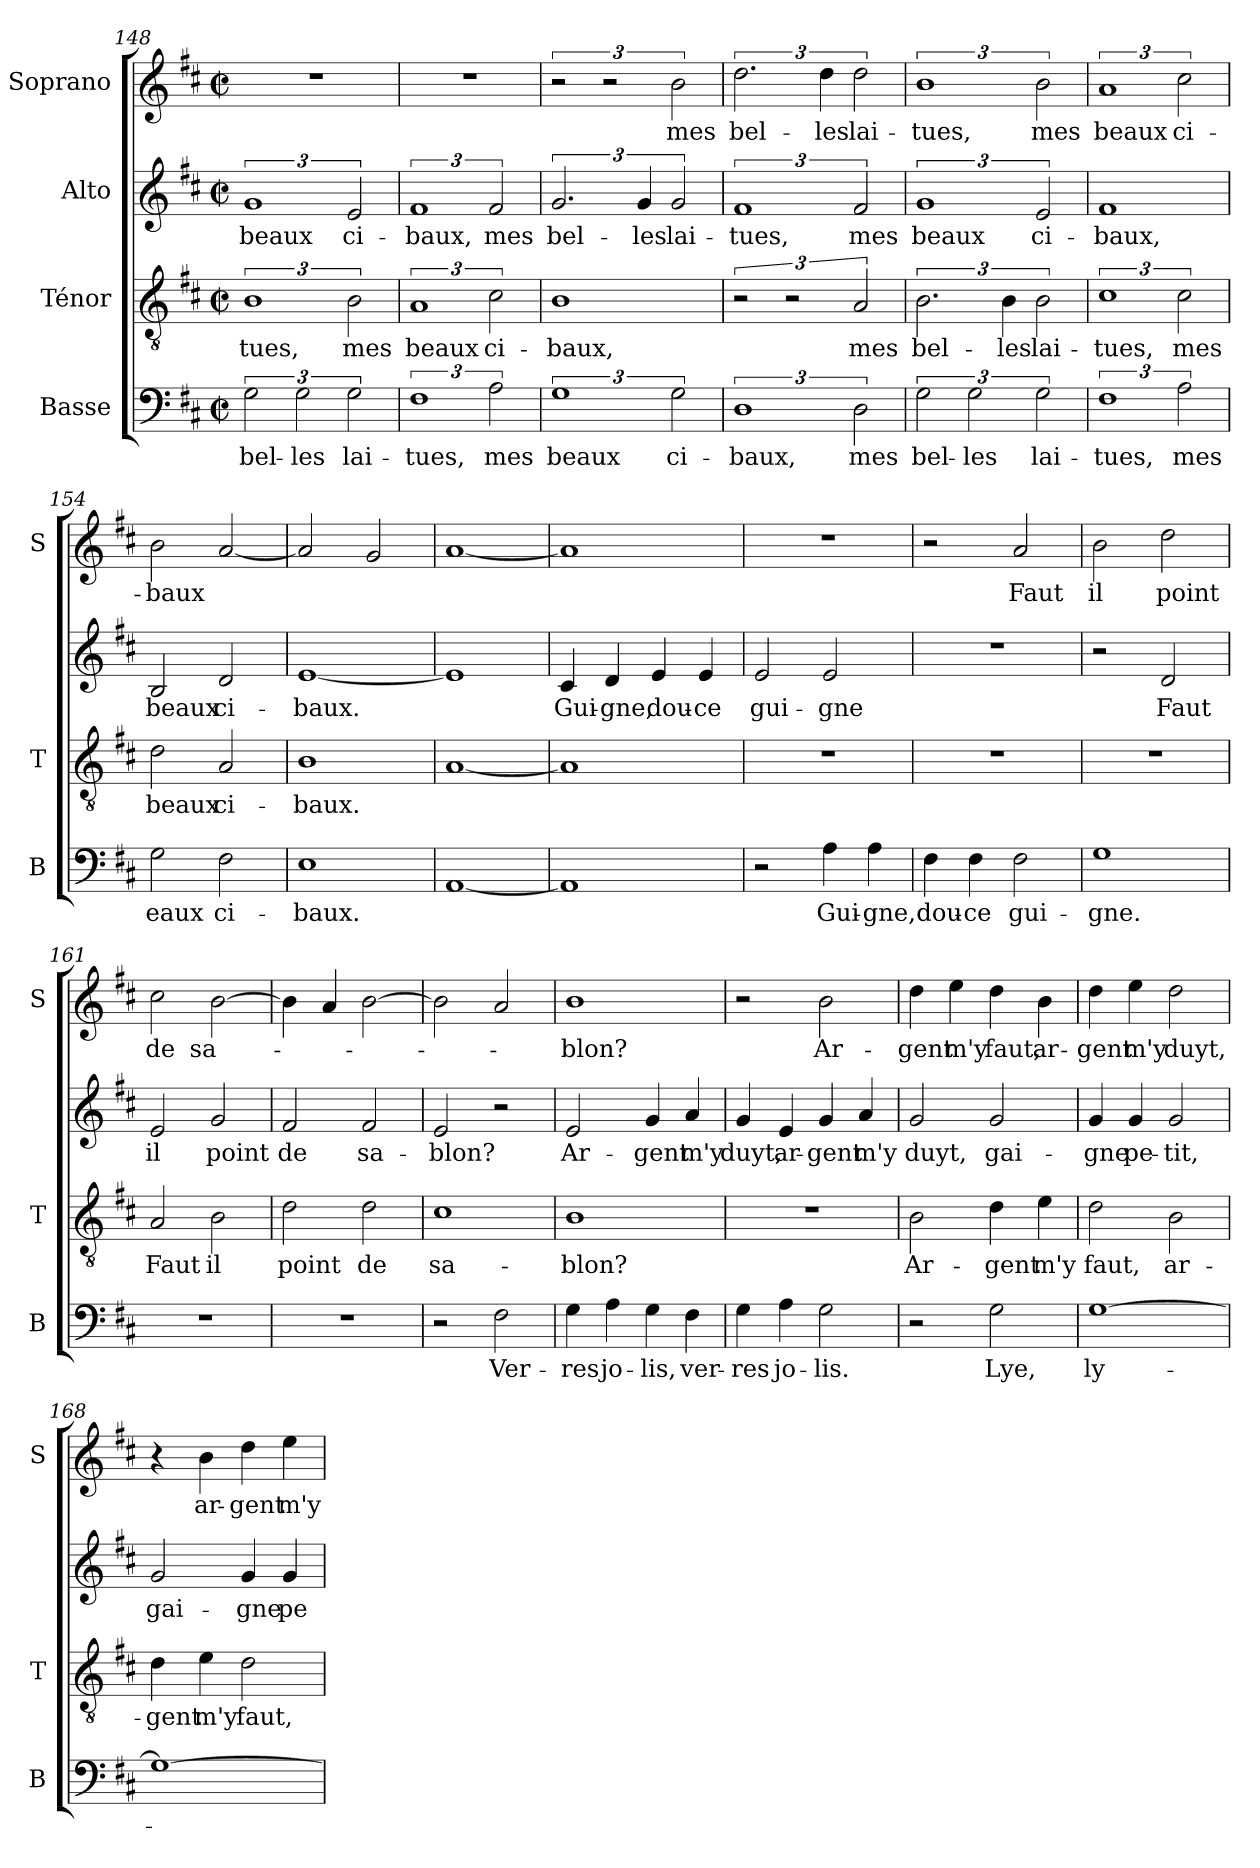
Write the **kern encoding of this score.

**kern	**text	**kern	**text	**kern	**text	**kern	**text
*part4	*part4	*part3	*part3	*part2	*part2	*part1	*part1
*staff4	*staff4	*staff3	*staff3	*staff2	*staff2	*staff1	*staff1
*I"Basse	*	*I"Ténor	*	*I"Alto	*	*I"Soprano	*
*I'B	*	*I'T	*	*	*	*I'S	*
*clefF4	*	*clefGv2	*	*clefG2	*	*clefG2	*
*k[f#c#]	*	*k[f#c#]	*	*k[f#c#]	*	*k[f#c#]	*
*M4/4	*	*M4/4	*	*M4/4	*	*M4/4	*
*met(c|)	*	*met(c|)	*	*met(c|)	*	*met(c|)	*
=148	=148	=148	=148	=148	=148	=148	=148
!	!LO:LY:b	!	!LO:LY:b	!	!LO:LY:b	!	!
3G\	bel-	3%2B	-tues,	3%2g	beaux	1r	.
!	!LO:LY:b	!	!	!	!	!	!
3G\	-les	.	.	.	.	.	.
!	!LO:LY:b	!	!LO:LY:b	!	!LO:LY:b	!	!
3G\	lai-	3B\	mes	3e/	ci-	.	.
=149	=149	=149	=149	=149	=149	=149	=149
!	!LO:LY:b	!	!LO:LY:b	!	!LO:LY:b	!	!
3%2F#	-tues,	3%2A	beaux	3%2f#	-baux,	1r	.
!	!LO:LY:b	!	!LO:LY:b	!	!LO:LY:b	!	!
3A\	mes	3c#\	ci-	3f#/	mes	.	.
=150	=150	=150	=150	=150	=150	=150	=150
!	!LO:LY:b	!	!LO:LY:b	!	!LO:LY:b	!	!
3%2G	beaux	1B	-baux,	3.g/	bel-	3r	.
.	.	.	.	.	.	3r	.
!	!	!	!	!	!LO:LY:b	!	!
.	.	.	.	6g/	-les	.	.
!	!LO:LY:b	!	!	!	!LO:LY:b	!	!LO:LY:b
3G\	ci-	.	.	3g/	lai-	3b\	mes
=151	=151	=151	=151	=151	=151	=151	=151
!	!LO:LY:b	!	!	!	!LO:LY:b	!	!LO:LY:b
3%2D	-baux,	3r	.	3%2f#	-tues,	3.dd\	bel-
.	.	3r	.	.	.	.	.
!	!	!	!	!	!	!	!LO:LY:b
.	.	.	.	.	.	6dd\	-les
!	!LO:LY:b	!	!LO:LY:b	!	!LO:LY:b	!	!LO:LY:b
3D\	mes	3A/	mes	3f#/	mes	3dd\	lai-
!!LO:LB:g=z
=152	=152	=152	=152	=152	=152	=152	=152
!	!LO:LY:b	!	!LO:LY:b	!	!LO:LY:b	!	!LO:LY:b
3G\	bel-	3.B\	bel-	3%2g	beaux	3%2b	-tues,
!	!LO:LY:b	!	!	!	!	!	!
3G\	-les	.	.	.	.	.	.
!	!	!	!LO:LY:b	!	!	!	!
.	.	6B\	-les	.	.	.	.
!	!LO:LY:b	!	!LO:LY:b	!	!LO:LY:b	!	!LO:LY:b
3G\	lai-	3B\	lai-	3e/	ci-	3b\	mes
=153	=153	=153	=153	=153	=153	=153	=153
!	!LO:LY:b	!	!LO:LY:b	!	!LO:LY:b	!	!LO:LY:b
3%2F#	-tues,	3%2c#	-tues,	1f#	-baux,	3%2a	beaux
!	!LO:LY:b	!	!LO:LY:b	!	!	!	!LO:LY:b
3A\	mes	3c#\	mes	.	.	3cc#\	ci-
=154	=154	=154	=154	=154	=154	=154	=154
!	!LO:LY:b	!	!LO:LY:b	!	!LO:LY:b	!	!LO:LY:b
2G\	eaux	2d\	beaux	2B/	beaux	2b\	-baux
!	!LO:LY:b	!	!LO:LY:b	!	!LO:LY:b	!	!
2F#\	ci-	2A/	ci-	2d/	ci-	[2a/	.
=155	=155	=155	=155	=155	=155	=155	=155
!	!LO:LY:b	!	!LO:LY:b	!	!LO:LY:b	!	!
1E	-baux.	1B	-baux.	[1e	-baux.	2a/]	.
.	.	.	.	.	.	2g/	.
=156	=156	=156	=156	=156	=156	=156	=156
[1AA	.	[1A	.	1e]	.	[1a	.
=157	=157	=157	=157	=157	=157	=157	=157
!	!	!	!	!	!LO:LY:b	!	!
1AA]	.	1A]	.	4c#/	Gui-	1a]	.
!	!	!	!	!	!LO:LY:b	!	!
.	.	.	.	4d/	-gne,	.	.
!	!	!	!	!	!LO:LY:b	!	!
.	.	.	.	4e/	dou-	.	.
!	!	!	!	!	!LO:LY:b	!	!
.	.	.	.	4e/	-ce	.	.
=158	=158	=158	=158	=158	=158	=158	=158
!	!	!	!	!	!LO:LY:b	!	!
2r	.	1r	.	2e/	gui-	1r	.
!	!LO:LY:b	!	!	!	!LO:LY:b	!	!
4A\	Gui-	.	.	2e/	-gne	.	.
!	!LO:LY:b	!	!	!	!	!	!
4A\	-gne,	.	.	.	.	.	.
=159	=159	=159	=159	=159	=159	=159	=159
!	!LO:LY:b	!	!	!	!	!	!
4F#\	dou-	1r	.	1r	.	2r	.
!	!LO:LY:b	!	!	!	!	!	!
4F#\	-ce	.	.	.	.	.	.
!	!LO:LY:b	!	!	!	!	!	!LO:LY:b
2F#\	gui-	.	.	.	.	2a/	Faut
=160	=160	=160	=160	=160	=160	=160	=160
!	!LO:LY:b	!	!	!	!	!	!LO:LY:b
1G	-gne.	1r	.	2r	.	2b\	il
!	!	!	!	!	!LO:LY:b	!	!LO:LY:b
.	.	.	.	2d/	Faut	2dd\	point
=161	=161	=161	=161	=161	=161	=161	=161
!	!	!	!LO:LY:b	!	!LO:LY:b	!	!LO:LY:b
1r	.	2A/	Faut	2e/	il	2cc#\	de
!	!	!	!LO:LY:b	!	!LO:LY:b	!	!LO:LY:b
.	.	2B\	il	2g/	point	[2b\	sa-
!!LO:PB:g=z
=162	=162	=162	=162	=162	=162	=162	=162
!	!	!	!LO:LY:b	!	!LO:LY:b	!	!
1r	.	2d\	point	2f#/	de	4b\]	.
.	.	.	.	.	.	4a/	.
!	!	!	!LO:LY:b	!	!LO:LY:b	!	!
.	.	2d\	de	2f#/	sa-	[2b\	.
=163	=163	=163	=163	=163	=163	=163	=163
!	!	!	!LO:LY:b	!	!LO:LY:b	!	!
2r	.	1c#	sa-	2e/	-blon?	2b\]	.
!	!LO:LY:b	!	!	!	!	!	!
2F#\	Ver-	.	.	2r	.	2a/	.
=164	=164	=164	=164	=164	=164	=164	=164
!	!LO:LY:b	!	!LO:LY:b	!	!LO:LY:b	!	!LO:LY:b
4G\	-res	1B	-blon?	2e/	Ar-	1b	-blon?
!	!LO:LY:b	!	!	!	!	!	!
4A\	jo-	.	.	.	.	.	.
!	!LO:LY:b	!	!	!	!LO:LY:b	!	!
4G\	-lis,	.	.	4g/	-gent	.	.
!	!LO:LY:b	!	!	!	!LO:LY:b	!	!
4F#\	ver-	.	.	4a/	m'y	.	.
=165	=165	=165	=165	=165	=165	=165	=165
!	!LO:LY:b	!	!	!	!LO:LY:b	!	!
4G\	-res	1r	.	4g/	duyt,	2r	.
!	!LO:LY:b	!	!	!	!LO:LY:b	!	!
4A\	jo-	.	.	4e/	ar-	.	.
!	!LO:LY:b	!	!	!	!LO:LY:b	!	!LO:LY:b
2G\	-lis.	.	.	4g/	-gent	2b\	Ar-
!	!	!	!	!	!LO:LY:b	!	!
.	.	.	.	4a/	m'y	.	.
=166	=166	=166	=166	=166	=166	=166	=166
!	!	!	!LO:LY:b	!	!LO:LY:b	!	!LO:LY:b
2r	.	2B\	Ar-	2g/	duyt,	4dd\	-gent
!	!	!	!	!	!	!	!LO:LY:b
.	.	.	.	.	.	4ee\	m'y
!	!LO:LY:b	!	!LO:LY:b	!	!LO:LY:b	!	!LO:LY:b
2G\	Lye,	4d\	-gent	2g/	gai-	4dd\	faut,
!	!	!	!LO:LY:b	!	!	!	!LO:LY:b
.	.	4e\	m'y	.	.	4b\	ar-
=167	=167	=167	=167	=167	=167	=167	=167
!	!LO:LY:b	!	!LO:LY:b	!	!LO:LY:b	!	!LO:LY:b
[1G	ly-	2d\	faut,	4g/	-gne	4dd\	-gent
!	!	!	!	!	!LO:LY:b	!	!LO:LY:b
.	.	.	.	4g/	pe-	4ee\	m'y
!	!	!	!LO:LY:b	!	!LO:LY:b	!	!LO:LY:b
.	.	2B\	ar-	2g/	-tit,	2dd\	duyt,
=168	=168	=168	=168	=168	=168	=168	=168
!	!	!	!LO:LY:b	!	!LO:LY:b	!	!
1G_	.	4d\	-gent	2g/	gai-	4r	.
!	!	!	!LO:LY:b	!	!	!	!LO:LY:b
.	.	4e\	m'y	.	.	4b\	ar-
!	!	!	!LO:LY:b	!	!LO:LY:b	!	!LO:LY:b
.	.	2d\	faut,	4g/	-gne	4dd\	-gent
!	!	!	!	!	!LO:LY:b	!	!LO:LY:b
.	.	.	.	4g/	pe-	4ee\	m'y
=	=	=	=	=	=	=	=
*-	*-	*-	*-	*-	*-	*-	*-
